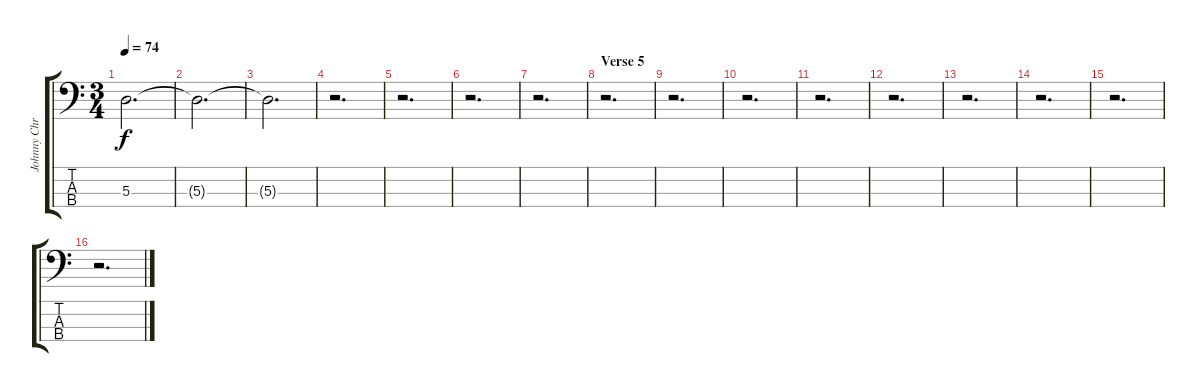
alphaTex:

\track ("Johnny Christ (Bass)" "Johnny Chr") {instrument electricbasspick}
\staff {score tabs}
\tuning (G2 D2 A1 D1) {hide}
\ts (3 4)
\tempo 74
\clef f4
\ks c
5.3{t}.2{d dy f} |
5.3{t}.2{d} |
5.3{t}.2{d} |
r.2{d} |
r.2{d} |
r.2{d} |
r.2{d} |
\section ("" "Verse 5")
r.2{d} |
r.2{d} |
r.2{d} |
r.2{d} |
r.2{d} |
r.2{d} |
r.2{d} |
r.2{d} |
r.2{d}
